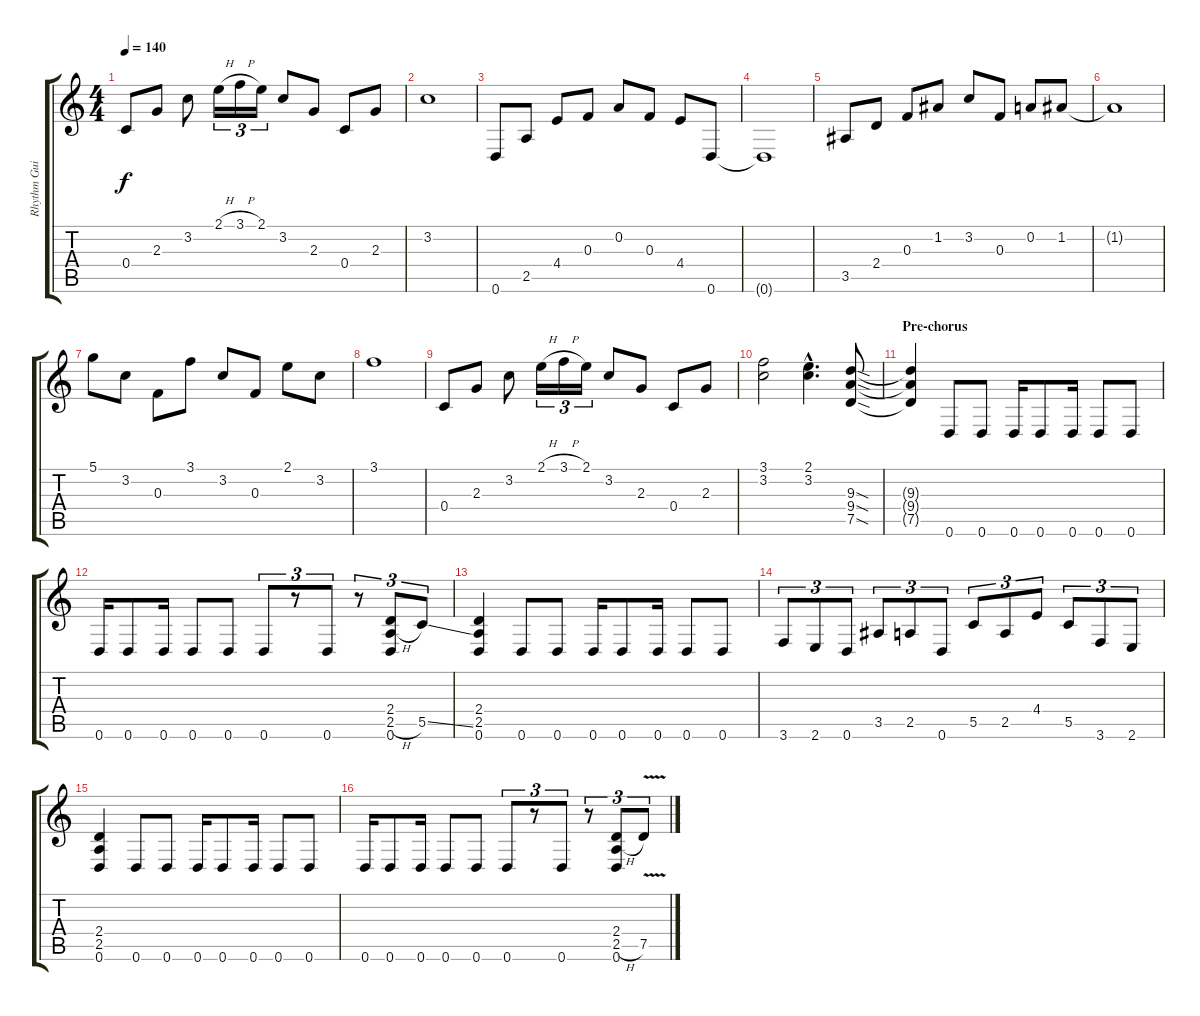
\track ("Rhythm Guitar" "Rhythm Gui") {instrument distortionguitar}
\staff {score tabs}
\tuning (D4 A3 F3 C3 G2 D2) {hide}
\ts (4 4)
\tempo 140
\clef g2
\ks c
0.4.8{dy f} 2.3.8 3.2.8 2.1{h}.16{tu (3 2)} 3.1{h}.16{tu (3 2)} 2.1.16{tu (3 2)} 3.2.8 2.3.8 0.4.8 2.3.8 |
3.2.1 |
0.6.8 2.5.8 4.4.8 0.3.8 0.2.8 0.3.8 4.4.8 0.6.8 |
0.6{t}.1 |
3.5.8 2.4.8 0.3.8 1.2.8 3.2.8 0.3.8 0.2.8 1.2.8 |
1.2{t}.1 |
5.1.8 3.2.8 0.3.8 3.1.8 3.2.8 0.3.8 2.1.8 3.2.8 |
3.1.1 |
0.4.8 2.3.8 3.2.8 2.1{h}.16{tu (3 2)} 3.1{h}.16{tu (3 2)} 2.1.16{tu (3 2)} 3.2.8 2.3.8 0.4.8 2.3.8 |
(3.1 3.2).2 (2.1{hac} 3.2{hac}).4{d} (9.3{sod} 9.4{sod} 7.5{sod}).8{instrument distortionguitar} |
\section ("" "Pre-chorus")
(9.3{t} 9.4{t} 7.5{t}).4{instrument distortionguitar} 0.6.8 0.6.8 0.6.16 0.6.8 0.6.16 0.6.8 0.6.8 |
0.6.16 0.6.8 0.6.16 0.6.8 0.6.8 0.6.8{tu (3 2)} r.8{tu (3 2)} 0.6.8{tu (3 2)} r.8{tu (3 2)} (2.4 2.5{h} 0.6).8{tu (3 2)} 5.5{ss}.8{tu (3 2)} |
(2.4 2.5 0.6).4 0.6.8 0.6.8 0.6.16 0.6.8 0.6.16 0.6.8 0.6.8 |
3.6.8{tu (3 2)} 2.6.8{tu (3 2)} 0.6.8{tu (3 2)} 3.5.8{tu (3 2)} 2.5.8{tu (3 2)} 0.6.8{tu (3 2)} 5.5.8{tu (3 2)} 2.5.8{tu (3 2)} 4.4.8{tu (3 2)} 5.5.8{tu (3 2)} 3.6.8{tu (3 2)} 2.6.8{tu (3 2)} |
(2.4 2.5 0.6).4 0.6.8 0.6.8 0.6.16 0.6.8 0.6.16 0.6.8 0.6.8 |
0.6.16 0.6.8 0.6.16 0.6.8 0.6.8 0.6.8{tu (3 2)} r.8{tu (3 2)} 0.6.8{tu (3 2)} r.8{tu (3 2)} (2.4 2.5{h} 0.6).8{tu (3 2)} 7.5{v}.8{tu (3 2)}
